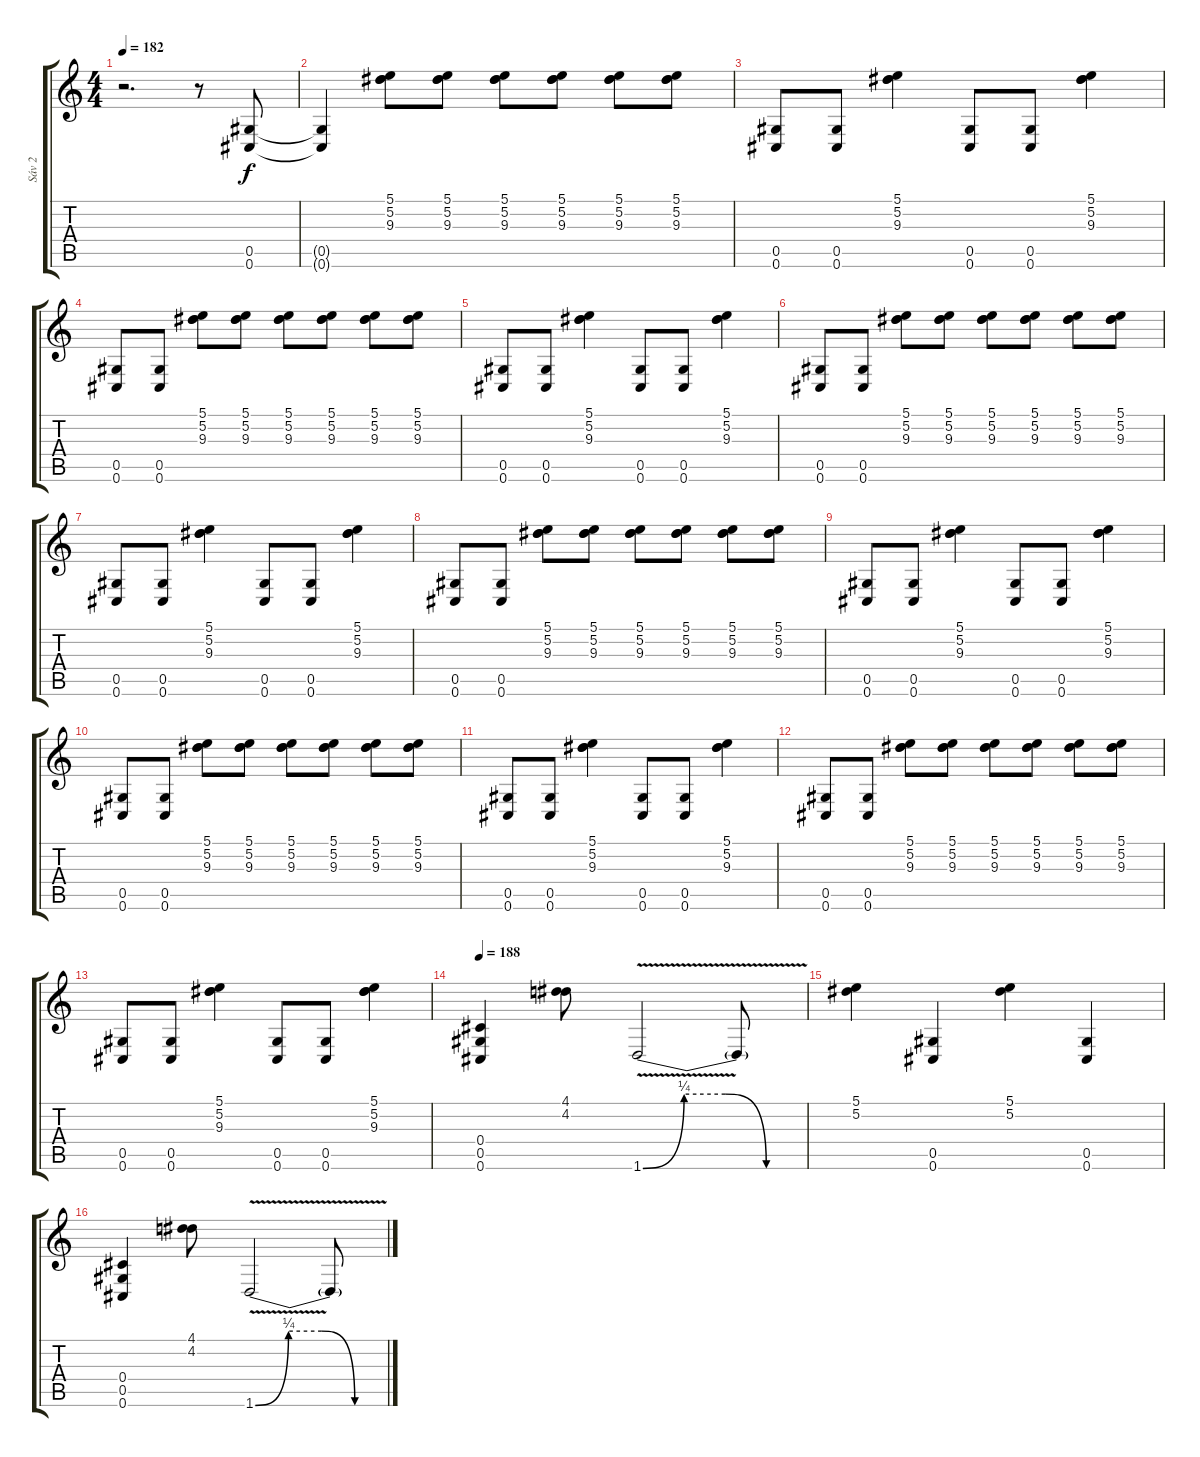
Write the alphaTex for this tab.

\track ("Sáv 2" "Sáv 2") {instrument distortionguitar}
\staff {score tabs}
\tuning (B3 Bb3 Gb3 Db3 Ab2 Db2) {hide}
\ts (4 4)
\tempo 182
\clef g2
\ks c
r.2{d dy f instrument distortionguitar} r.8 (0.5 0.6).8 |
(0.5{t} 0.6{t}).4 (5.1 5.2 9.3).8 (5.1 5.2 9.3).8 (5.1 5.2 9.3).8 (5.1 5.2 9.3).8 (5.1 5.2 9.3).8 (5.1 5.2 9.3).8 |
(0.5 0.6).8 (0.5 0.6).8 (5.1 5.2 9.3).4 (0.5 0.6).8 (0.5 0.6).8 (5.1 5.2 9.3).4 |
(0.5 0.6).8 (0.5 0.6).8 (5.1 5.2 9.3).8 (5.1 5.2 9.3).8 (5.1 5.2 9.3).8 (5.1 5.2 9.3).8 (5.1 5.2 9.3).8 (5.1 5.2 9.3).8 |
(0.5 0.6).8 (0.5 0.6).8 (5.1 5.2 9.3).4 (0.5 0.6).8 (0.5 0.6).8 (5.1 5.2 9.3).4 |
(0.5 0.6).8 (0.5 0.6).8 (5.1 5.2 9.3).8 (5.1 5.2 9.3).8 (5.1 5.2 9.3).8 (5.1 5.2 9.3).8 (5.1 5.2 9.3).8 (5.1 5.2 9.3).8 |
(0.5 0.6).8 (0.5 0.6).8 (5.1 5.2 9.3).4 (0.5 0.6).8 (0.5 0.6).8 (5.1 5.2 9.3).4 |
(0.5 0.6).8 (0.5 0.6).8 (5.1 5.2 9.3).8 (5.1 5.2 9.3).8 (5.1 5.2 9.3).8 (5.1 5.2 9.3).8 (5.1 5.2 9.3).8 (5.1 5.2 9.3).8 |
(0.5 0.6).8 (0.5 0.6).8 (5.1 5.2 9.3).4 (0.5 0.6).8 (0.5 0.6).8 (5.1 5.2 9.3).4 |
(0.5 0.6).8 (0.5 0.6).8 (5.1 5.2 9.3).8 (5.1 5.2 9.3).8 (5.1 5.2 9.3).8 (5.1 5.2 9.3).8 (5.1 5.2 9.3).8 (5.1 5.2 9.3).8 |
(0.5 0.6).8 (0.5 0.6).8 (5.1 5.2 9.3).4 (0.5 0.6).8 (0.5 0.6).8 (5.1 5.2 9.3).4 |
(0.5 0.6).8 (0.5 0.6).8 (5.1 5.2 9.3).8 (5.1 5.2 9.3).8 (5.1 5.2 9.3).8 (5.1 5.2 9.3).8 (5.1 5.2 9.3).8 (5.1 5.2 9.3).8 |
(0.5 0.6).8 (0.5 0.6).8 (5.1 5.2 9.3).4 (0.5 0.6).8 (0.5 0.6).8 (5.1 5.2 9.3).4 |
\tempo 188
(0.4 0.5 0.6).4 (4.1 4.2).8 1.6{be (custom 0 0 15 1 30 1 45 0 60 0) v}.2 1.6{t}.8 |
(5.1 5.2).4 (0.5 0.6).4 (5.1 5.2).4 (0.5 0.6).4 |
(0.4 0.5 0.6).4 (4.1 4.2).8 1.6{be (custom 0 0 15 1 30 1 45 0 60 0) v}.2 1.6{t}.8
